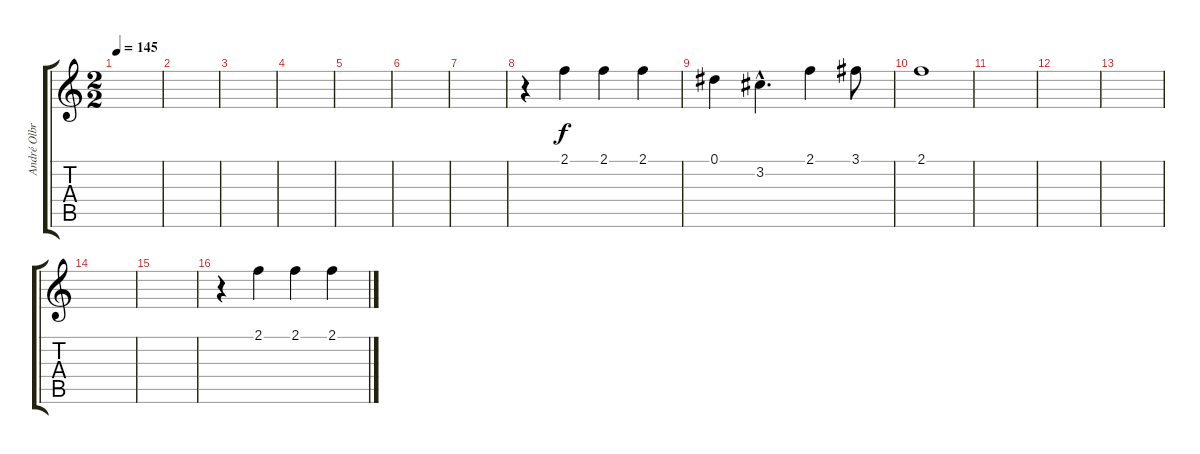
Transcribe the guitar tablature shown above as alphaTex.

\track ("André Olbrich" "André Olbr") {instrument distortionguitar}
\staff {score tabs}
\tuning (Eb4 Bb3 Gb3 Db3 Ab2 Eb2) {hide}
\ts (2 2)
\tempo 145
\clef g2
\ks c
|
|
|
|
|
|
|
r.4 2.1.4 2.1.4 2.1.4 |
0.1.4 3.2{hac}.4{d} 2.1.4 3.1.8 |
2.1.1 |
|
|
|
|
|
r.4 2.1.4 2.1.4 2.1.4
